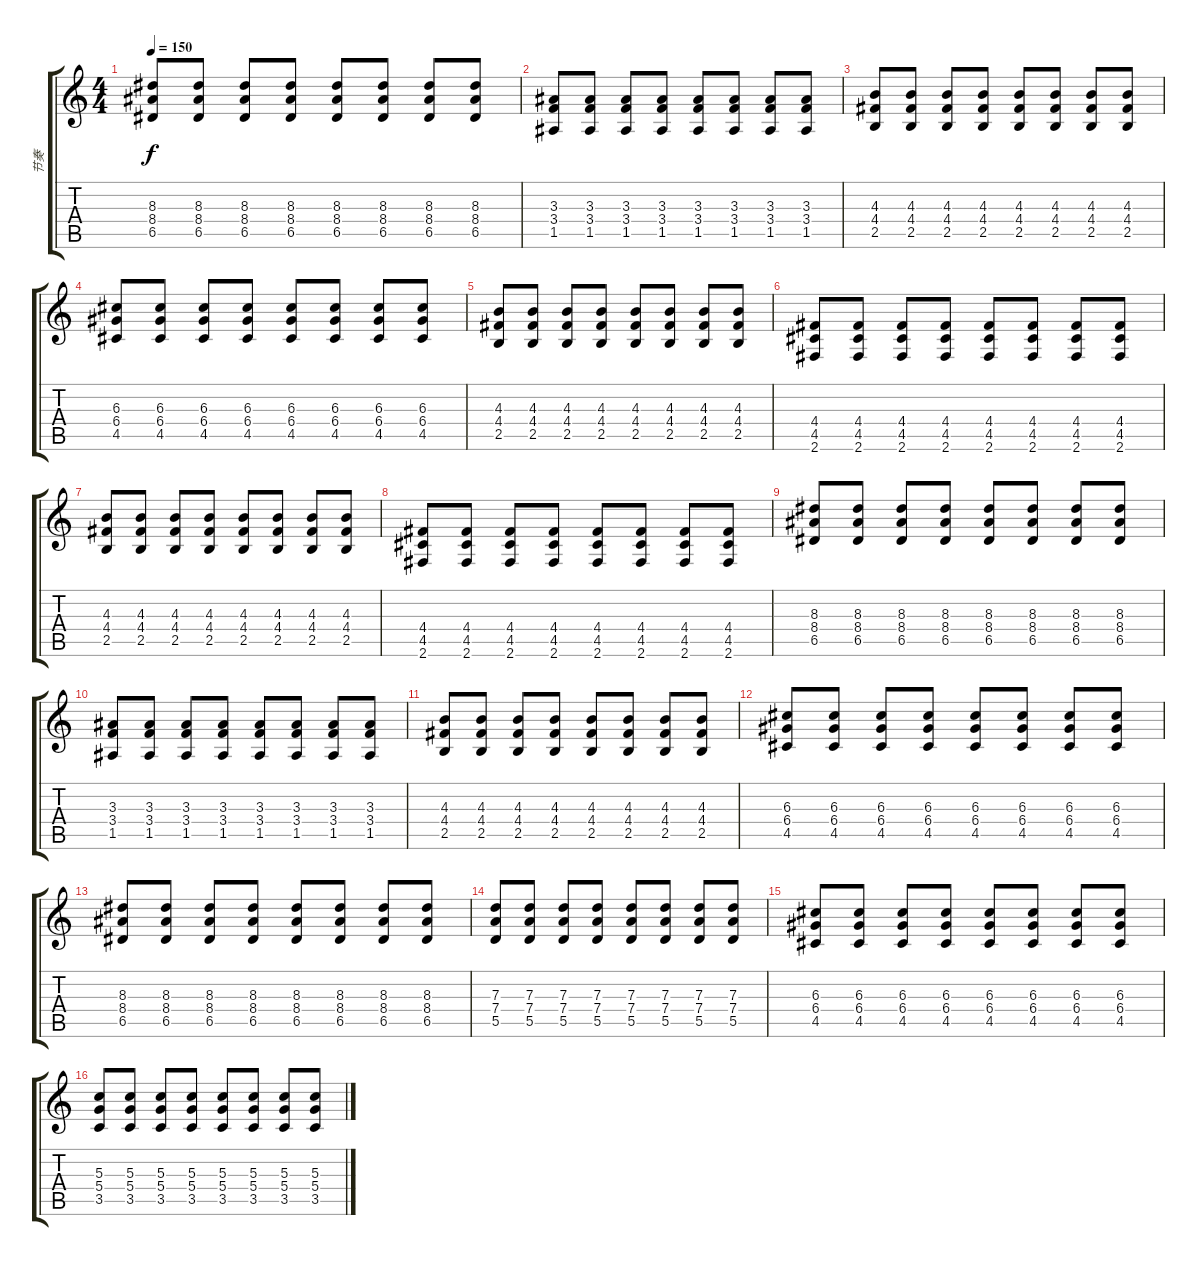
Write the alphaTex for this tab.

\track ("节奏" "节奏") {instrument overdrivenguitar}
\staff {score tabs}
\tuning (E4 B3 G3 D3 A2 E2) {hide}
\ts (4 4)
\tempo 150
\clef g2
\ks c
(8.3 8.4 6.5).8{dy f} (8.3 8.4 6.5).8 (8.3 8.4 6.5).8 (8.3 8.4 6.5).8 (8.3 8.4 6.5).8 (8.3 8.4 6.5).8 (8.3 8.4 6.5).8 (8.3 8.4 6.5).8 |
(3.3 3.4 1.5).8 (3.3 3.4 1.5).8 (3.3 3.4 1.5).8 (3.3 3.4 1.5).8 (3.3 3.4 1.5).8 (3.3 3.4 1.5).8 (3.3 3.4 1.5).8 (3.3 3.4 1.5).8 |
(4.3 4.4 2.5).8 (4.3 4.4 2.5).8 (4.3 4.4 2.5).8 (4.3 4.4 2.5).8 (4.3 4.4 2.5).8 (4.3 4.4 2.5).8 (4.3 4.4 2.5).8 (4.3 4.4 2.5).8 |
(6.3 6.4 4.5).8 (6.3 6.4 4.5).8 (6.3 6.4 4.5).8 (6.3 6.4 4.5).8 (6.3 6.4 4.5).8 (6.3 6.4 4.5).8 (6.3 6.4 4.5).8 (6.3 6.4 4.5).8 |
(4.3 4.4 2.5).8 (4.3 4.4 2.5).8 (4.3 4.4 2.5).8 (4.3 4.4 2.5).8 (4.3 4.4 2.5).8 (4.3 4.4 2.5).8 (4.3 4.4 2.5).8 (4.3 4.4 2.5).8 |
(4.4 4.5 2.6).8 (4.4 4.5 2.6).8 (4.4 4.5 2.6).8 (4.4 4.5 2.6).8 (4.4 4.5 2.6).8 (4.4 4.5 2.6).8 (4.4 4.5 2.6).8 (4.4 4.5 2.6).8 |
(4.3 4.4 2.5).8 (4.3 4.4 2.5).8 (4.3 4.4 2.5).8 (4.3 4.4 2.5).8 (4.3 4.4 2.5).8 (4.3 4.4 2.5).8 (4.3 4.4 2.5).8 (4.3 4.4 2.5).8 |
(4.4 4.5 2.6).8 (4.4 4.5 2.6).8 (4.4 4.5 2.6).8 (4.4 4.5 2.6).8 (4.4 4.5 2.6).8 (4.4 4.5 2.6).8 (4.4 4.5 2.6).8 (4.4 4.5 2.6).8 |
(8.3 8.4 6.5).8 (8.3 8.4 6.5).8 (8.3 8.4 6.5).8 (8.3 8.4 6.5).8 (8.3 8.4 6.5).8 (8.3 8.4 6.5).8 (8.3 8.4 6.5).8 (8.3 8.4 6.5).8 |
(3.3 3.4 1.5).8 (3.3 3.4 1.5).8 (3.3 3.4 1.5).8 (3.3 3.4 1.5).8 (3.3 3.4 1.5).8 (3.3 3.4 1.5).8 (3.3 3.4 1.5).8 (3.3 3.4 1.5).8 |
(4.3 4.4 2.5).8 (4.3 4.4 2.5).8 (4.3 4.4 2.5).8 (4.3 4.4 2.5).8 (4.3 4.4 2.5).8 (4.3 4.4 2.5).8 (4.3 4.4 2.5).8 (4.3 4.4 2.5).8 |
(6.3 6.4 4.5).8 (6.3 6.4 4.5).8 (6.3 6.4 4.5).8 (6.3 6.4 4.5).8 (6.3 6.4 4.5).8 (6.3 6.4 4.5).8 (6.3 6.4 4.5).8 (6.3 6.4 4.5).8 |
(8.3 8.4 6.5).8 (8.3 8.4 6.5).8 (8.3 8.4 6.5).8 (8.3 8.4 6.5).8 (8.3 8.4 6.5).8 (8.3 8.4 6.5).8 (8.3 8.4 6.5).8 (8.3 8.4 6.5).8 |
(7.3 7.4 5.5).8 (7.3 7.4 5.5).8 (7.3 7.4 5.5).8 (7.3 7.4 5.5).8 (7.3 7.4 5.5).8 (7.3 7.4 5.5).8 (7.3 7.4 5.5).8 (7.3 7.4 5.5).8 |
(6.3 6.4 4.5).8 (6.3 6.4 4.5).8 (6.3 6.4 4.5).8 (6.3 6.4 4.5).8 (6.3 6.4 4.5).8 (6.3 6.4 4.5).8 (6.3 6.4 4.5).8 (6.3 6.4 4.5).8 |
(5.3 5.4 3.5).8 (5.3 5.4 3.5).8 (5.3 5.4 3.5).8 (5.3 5.4 3.5).8 (5.3 5.4 3.5).8 (5.3 5.4 3.5).8 (5.3 5.4 3.5).8 (5.3 5.4 3.5).8
